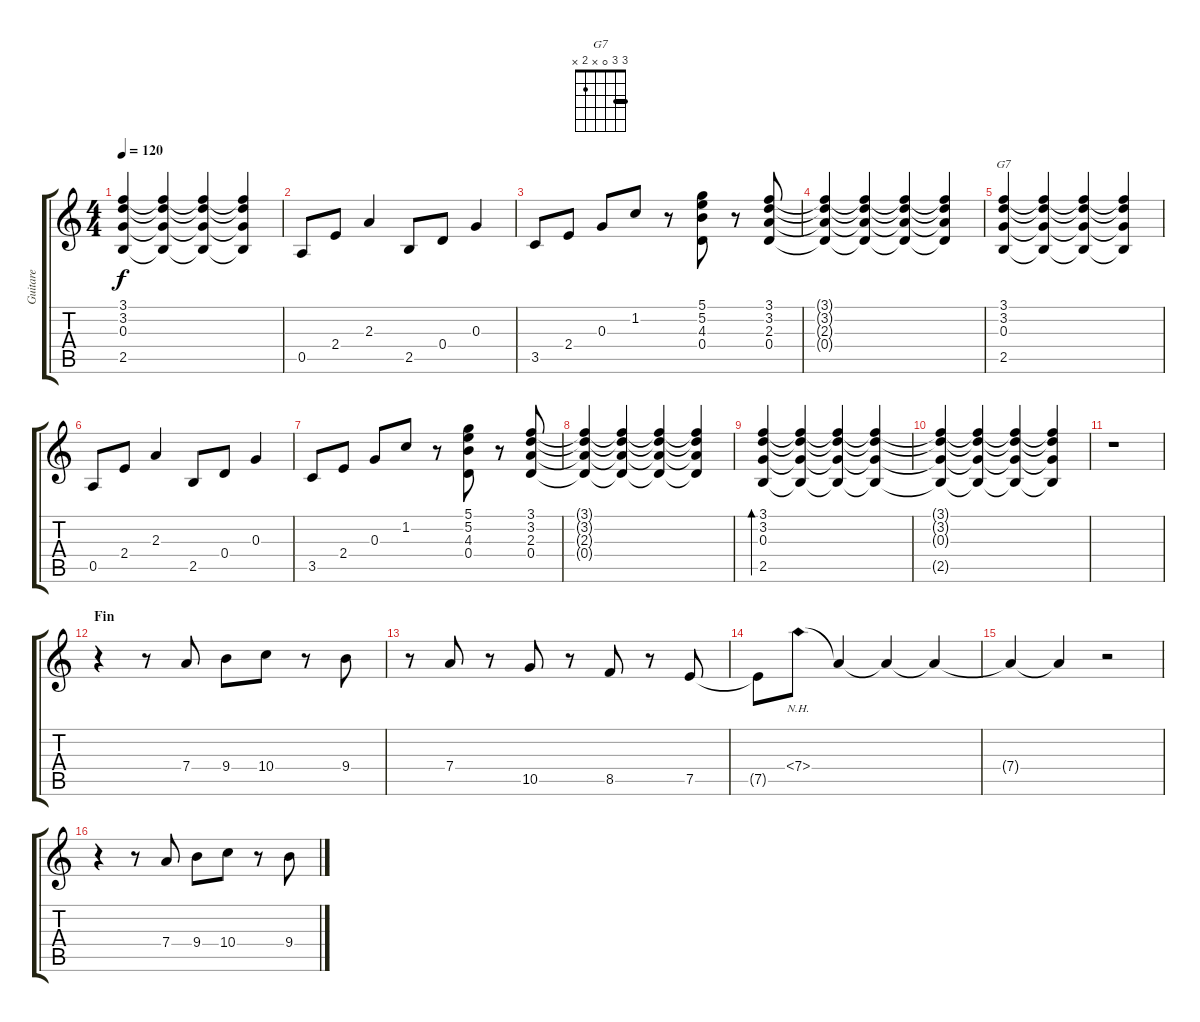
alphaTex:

\track ("Guitare" "Guitare") {instrument electricguitarjazz}
\staff {score tabs}
\tuning (D4 B3 G3 D3 A2 D2) {hide}
\chord ("G7" 3 3 0 x 2 x) {barre 3}
\ts (4 4)
\tempo 120
\clef g2
\ks c
(3.1{t} 3.2{t} 0.3{t} 2.5{t}).4{dy f} (3.1{t} 3.2{t} 0.3{t} 2.5{t}).4 (3.1{t} 3.2{t} 0.3{t} 2.5{t}).4 (3.1{t} 3.2{t} 0.3{t} 2.5{t}).4 |
0.5.8 2.4.8 2.3.4 2.5.8 0.4.8 0.3.4 |
3.5.8 2.4.8 0.3.8 1.2.8 r.8 (5.1 5.2 4.3 0.4).8 r.8 (3.1 3.2 2.3 0.4).8 |
(3.1{t} 3.2{t} 2.3{t} 0.4{t}).4 (3.1{t} 3.2{t} 2.3{t} 0.4{t}).4 (3.1{t} 3.2{t} 2.3{t} 0.4{t}).4 (3.1{t} 3.2{t} 2.3{t} 0.4{t}).4 |
(3.1 3.2 0.3 2.5).4{ch "G7"} (3.1{t} 3.2{t} 0.3{t} 2.5{t}).4 (3.1{t} 3.2{t} 0.3{t} 2.5{t}).4 (3.1{t} 3.2{t} 0.3{t} 2.5{t}).4 |
0.5.8 2.4.8 2.3.4 2.5.8 0.4.8 0.3.4 |
3.5.8 2.4.8 0.3.8 1.2.8 r.8 (5.1 5.2 4.3 0.4).8 r.8 (3.1 3.2 2.3 0.4).8 |
(3.1{t} 3.2{t} 2.3{t} 0.4{t}).4 (3.1{t} 3.2{t} 2.3{t} 0.4{t}).4 (3.1{t} 3.2{t} 2.3{t} 0.4{t}).4 (3.1{t} 3.2{t} 2.3{t} 0.4{t}).4 |
(3.1 3.2 0.3 2.5).4{bd 120} (3.1{t} 3.2{t} 0.3{t} 2.5{t}).4 (3.1{t} 3.2{t} 0.3{t} 2.5{t}).4 (3.1{t} 3.2{t} 0.3{t} 2.5{t}).4 |
(3.1{t} 3.2{t} 0.3{t} 2.5{t}).4 (3.1{t} 3.2{t} 0.3{t} 2.5{t}).4 (3.1{t} 3.2{t} 0.3{t} 2.5{t}).4 (3.1{t} 3.2{t} 0.3{t} 2.5{t}).4 |
r.1 |
\section ("" "Fin")
r.4 r.8 7.4.8 9.4.8 10.4.8 r.8 9.4.8 |
r.8 7.4.8 r.8 10.5.8 r.8 8.5.8 r.8 7.5.8 |
7.5{t}.8 7.4{nh}.8 7.4{t}.4 7.4{t}.4 7.4{t}.4 |
7.4{t}.4 7.4{t}.4 r.2 |
r.4 r.8 7.4.8 9.4.8 10.4.8 r.8 9.4.8
